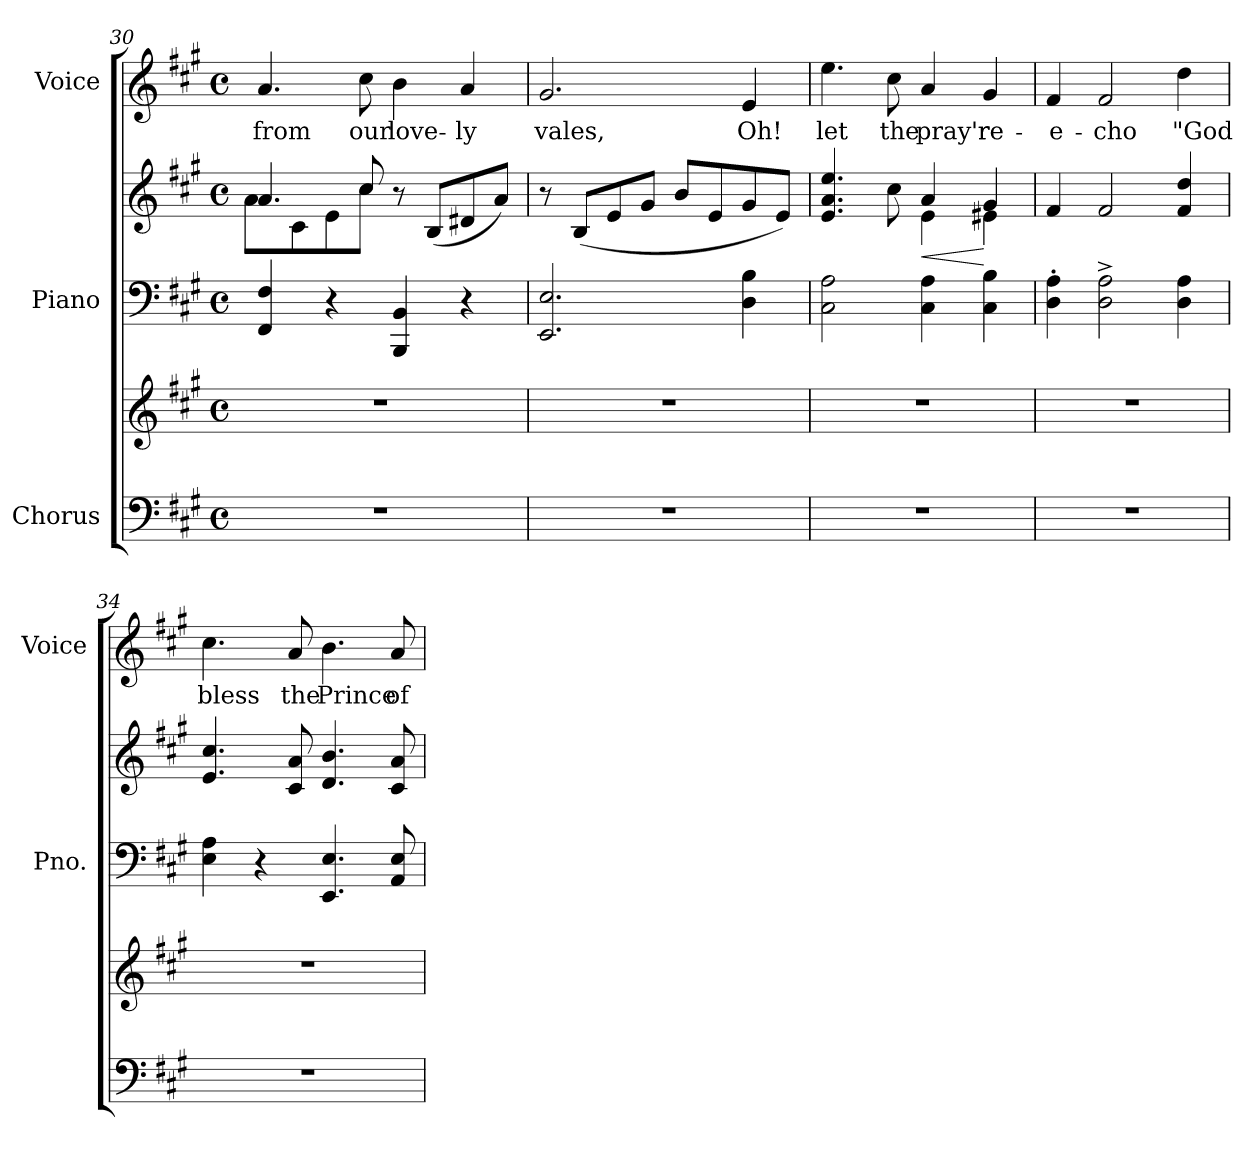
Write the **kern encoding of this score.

**kern	**kern	**kern	**kern	**dynam	**kern	**text
*part3	*part3	*part2	*part2	*part2	*part1	*part1
*staff5	*staff4	*staff3	*staff2	*staff2/3	*staff1	*staff1
*I"Chorus	*	*I"Piano	*	*	*I"Voice	*
*	*	*I'Pno.	*	*	*I'Voice	*
*clefF4	*clefG2	*clefF4	*clefG2	*	*clefG2	*
*k[f#c#g#]	*k[f#c#g#]	*k[f#c#g#]	*k[f#c#g#]	*	*k[f#c#g#]	*
*A:	*A:	*A:	*A:	*	*A:	*
*M4/4	*M4/4	*M4/4	*M4/4	*	*M4/4	*
*met(c)	*met(c)	*met(c)	*met(c)	*	*met(c)	*
=30	=30	=30	=30	=30	=30	=30
*	*	*	*^	*	*	*
!	!	!	!	!	!	!	!LO:LY:b:color=#000000
1r	1r	4FF#i/ 4F#i	4.ai/	8ai\L	.	4.ai/	from
.	.	.	.	8c#i\	.	.	.
.	.	4r	.	8ei\	.	.	.
!	!	!	!	!	!	!	!LO:LY:b:color=#000000
.	.	.	8cc#i/	8cc#i\J	.	8cc#i\	our
!	!	!	!	!	!	!	!LO:LY:b:color=#000000
.	.	4BBBi/ 4BBi	2ryy	8r	.	4bi\	love-
.	.	.	.	(8Bi/L	.	.	.
!	!	!	!	!	!	!	!LO:LY:b:color=#000000
.	.	4r	.	8d#Xi/	.	4ai/	-ly
.	.	.	.	8ai/J)	.	.	.
*	*	*	*v	*v	*	*	*
!!LO:LB:g=z
=31	=31	=31	=31	=31	=31	=31
*	*	*	*^	*	*	*
!	!	!	!	!	!	!	!LO:LY:b:color=#000000
*	*	*	*v	*v	*	*	*
1r	1r	2.EEi/ 2.Ei	8r	.	2.g#i/	vales,
.	.	.	(8Bi/L	.	.	.
.	.	.	8ei/	.	.	.
.	.	.	8g#i/J	.	.	.
.	.	.	8bi/L	.	.	.
.	.	.	8ei/	.	.	.
!	!	!	!	!	!	!LO:LY:b:color=#000000
.	.	4Di\ 4Bi	8g#i/	.	4ei/	Oh!
.	.	.	8ei/J)	.	.	.
=32	=32	=32	=32	=32	=32	=32
*	*	*	*^	*	*	*
!	!	!	!	!	!	!	!LO:LY:b:color=#000000
1r	1r	2C#i\ 2Ai	4.ei/ 4.ai 4.eei	2r:yy	.	4.eei\	let
!	!	!	!	!	!	!	!LO:LY:b:color=#000000
.	.	.	8cc#i\	.	.	8cc#i\	the
!	!	!	!	!	!LO:HP:b	!	!
!	!	!	!	!	!	!	!LO:LY:b:color=#000000
.	.	4C#i\ 4Ai	4ai/	4ei\	<	4ai/	pray'r
!	!	!	!	!	!	!	!LO:LY:b:color=#000000
.	.	4C#i\ 4Bi	4g#i/	4e#Xi\	[	4g#i/	re-
*	*	*	*v	*v	*	*	*
=33	=33	=33	=33	=33	=33	=33
*	*	*	*^	*	*	*
!	!	!	!	!	!	!	!LO:LY:b:color=#000000
*	*	*	*v	*v	*	*	*
1r	1r	4Di\' 4Ai'	4f#i/	.	4f#i/	-e-
!	!	!	!	!	!	!LO:LY:b:color=#000000
.	.	2Di\^ 2Ai^	2f#i/	.	2f#i/	-cho
!	!	!	!	!	!	!LO:LY:b:color=#000000
.	.	4Di\ 4Ai	4f#i/ 4ddi	.	4ddi\	"God
=34	=34	=34	=34	=34	=34	=34
!	!	!	!	!	!	!LO:LY:b:color=#000000
1r	1r	4Ei\ 4Ai	4.ei/ 4.cc#i	.	4.cc#i\	bless
.	.	4r	.	.	.	.
!	!	!	!	!	!	!LO:LY:b:color=#000000
.	.	.	8c#i/ 8ai	.	8ai/	the
!	!	!	!	!	!	!LO:LY:b:color=#000000
.	.	4.EEi/ 4.Ei	4.di/ 4.bi	.	4.bi\	Prince
!	!	!	!	!	!	!LO:LY:b:color=#000000
.	.	8AAi/ 8Ei	8c#i/ 8ai	.	8ai/	of
=	=	=	=	=	=	=
*-	*-	*-	*-	*-	*-	*-
